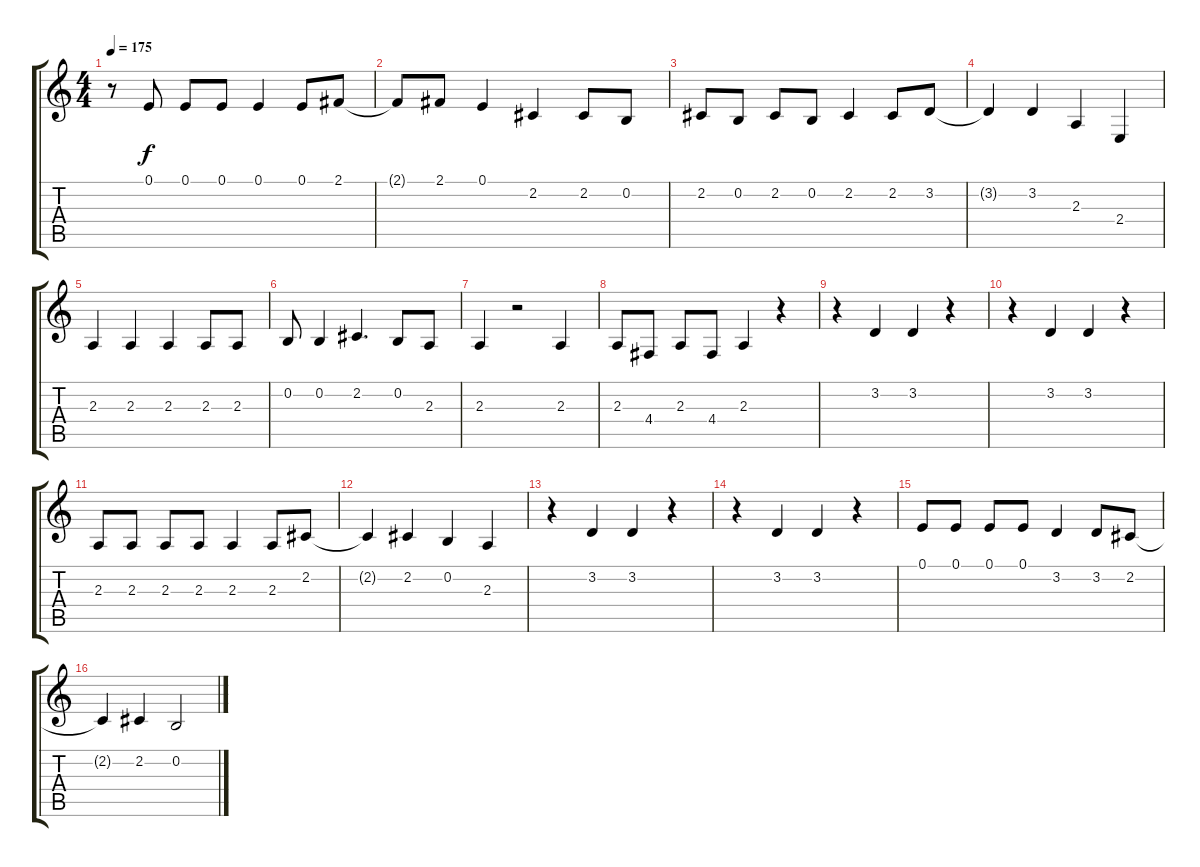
\track "" {instrument brasssection}
\staff {score tabs}
\tuning (E4 B3 G3 D3 A2 E2) {hide}
\ts (4 4)
\tempo 175
\clef g2
\ks c
r.8{dy f} 0.1.8 0.1.8 0.1.8 0.1.4 0.1.8 2.1.8 |
2.1{t}.8 2.1.8 0.1.4 2.2.4 2.2.8 0.2.8 |
2.2.8 0.2.8 2.2.8 0.2.8 2.2.4 2.2.8 3.2.8 |
3.2{t}.4 3.2.4 2.3.4 2.4.4 |
2.3.4 2.3.4 2.3.4 2.3.8 2.3.8 |
0.2.8 0.2.4 2.2.4{d} 0.2.8 2.3.8 |
2.3.4 r.2 2.3.4 |
2.3.8 4.4.8 2.3.8 4.4.8 2.3.4 r.4 |
r.4 3.2.4 3.2.4 r.4 |
r.4 3.2.4 3.2.4 r.4 |
2.3.8 2.3.8 2.3.8 2.3.8 2.3.4 2.3.8 2.2.8 |
2.2{t}.4 2.2.4 0.2.4 2.3.4 |
r.4 3.2.4 3.2.4 r.4 |
r.4 3.2.4 3.2.4 r.4 |
0.1.8 0.1.8 0.1.8 0.1.8 3.2.4 3.2.8 2.2.8 |
2.2{t}.4 2.2.4 0.2.2
